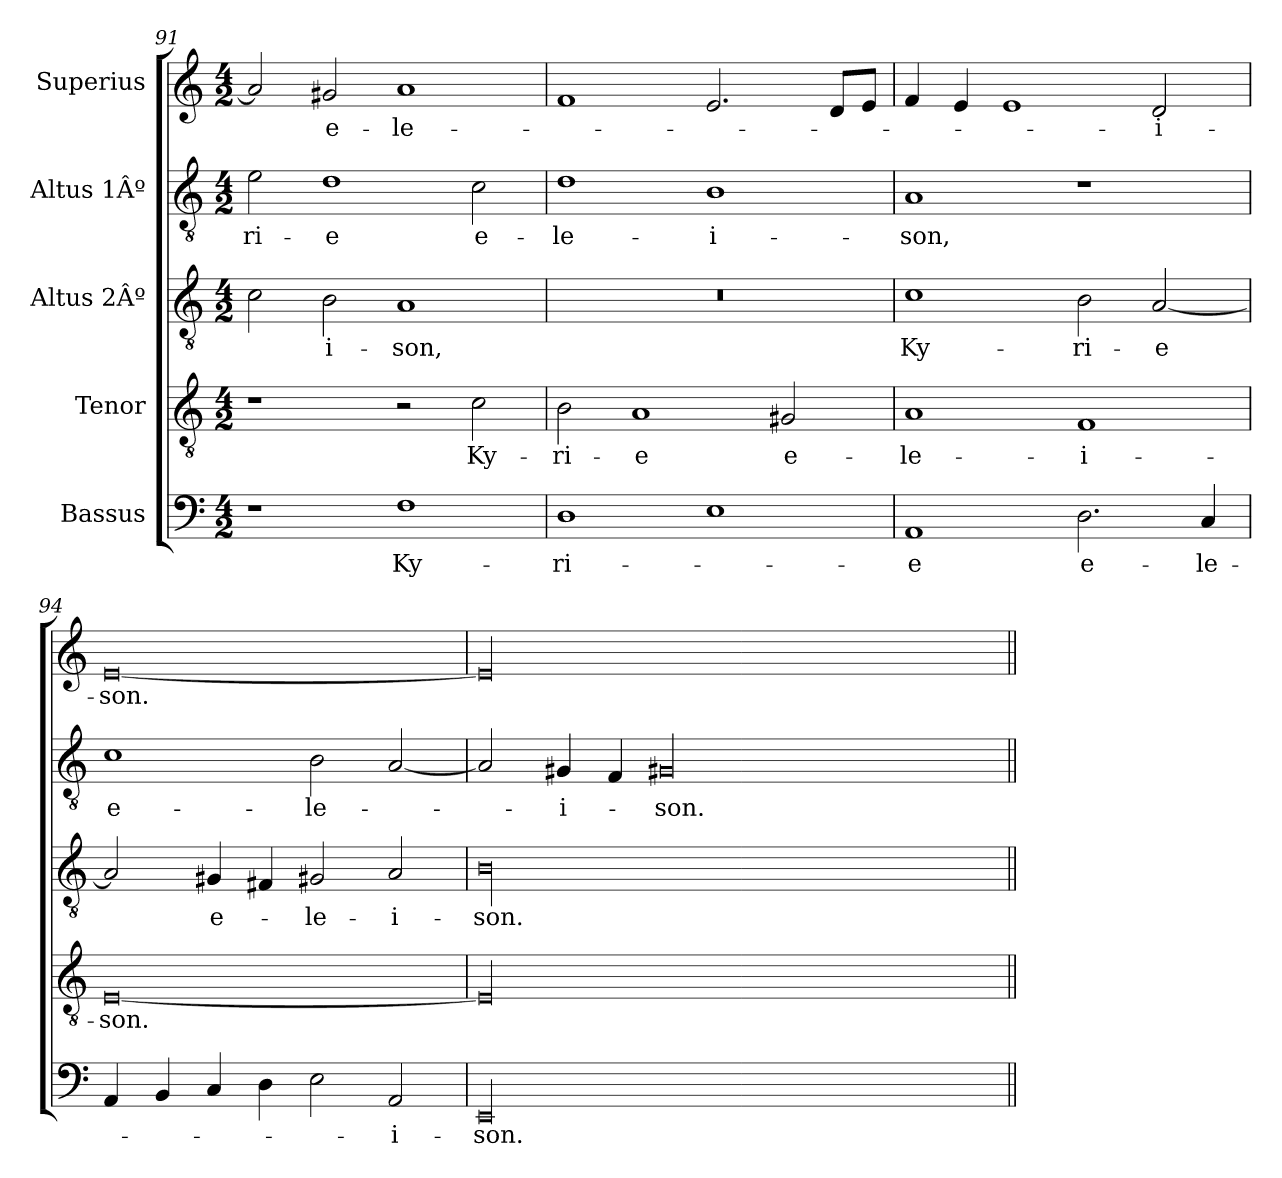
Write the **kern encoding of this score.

**kern	**text	**kern	**text	**kern	**text	**kern	**text	**kern	**text
*part5	*part5	*part4	*part4	*part3	*part3	*part2	*part2	*part1	*part1
*staff5	*staff5	*staff4	*staff4	*staff3	*staff3	*staff2	*staff2	*staff1	*staff1
*I"Bassus	*	*I"Tenor	*	*I"Altus 2Âº	*	*I"Altus 1Âº	*	*I"Superius	*
*clefF4	*	*clefGv2	*	*clefGv2	*	*clefGv2	*	*clefG2	*
*k[]	*	*k[]	*	*k[]	*	*k[]	*	*k[]	*
*M4/2	*	*M4/2	*	*M4/2	*	*M4/2	*	*M4/2	*
=91	=91	=91	=91	=91	=91	=91	=91	=91	=91
1r	.	1r	.	2c\	.	2e\	-ri-	2a/]	.
.	.	.	.	2B\	-i-	1d\	-e	2g#X/	e-
1F\	Ky-	2r	.	1A/	-son,	.	.	1a/	-le-
.	.	2c\	Ky-	.	.	2c\	e-	.	.
=92	=92	=92	=92	=92	=92	=92	=92	=92	=92
1D\	-ri-	2B\	-ri-	0r	.	1d\	-le-	1f/	.
.	.	1A/	-e	.	.	.	.	.	.
1E\	.	.	.	.	.	1B\	-i-	2.e/	.
.	.	2G#X/	e-	.	.	.	.	.	.
.	.	.	.	.	.	.	.	8d/L	.
.	.	.	.	.	.	.	.	8e/J	.
=93	=93	=93	=93	=93	=93	=93	=93	=93	=93
1AA/	-e	1A/	-le-	1c\	Ky-	1A/	-son,	4f/	.
.	.	.	.	.	.	.	.	4e/	.
.	.	.	.	.	.	.	.	1e/	.
2.D\	e-	1F/	-i-	2B\	-ri-	1r	.	.	.
.	.	.	.	[2A/	-e	.	.	2d/	-i-
4C/	-le-	.	.	.	.	.	.	.	.
=94	=94	=94	=94	=94	=94	=94	=94	=94	=94
4AA/	.	[0E/	-son.	2A/]	.	1c\	e-	[0e/	-son.
4BB/	.	.	.	.	.	.	.	.	.
4C/	.	.	.	4G#X/	e-	.	.	.	.
4D\	.	.	.	4F#X/	.	.	.	.	.
2E\	.	.	.	2G#X/	-le-	2B\	-le-	.	.
2AA/	-i-	.	.	2A/	-i-	[2A/	.	.	.
=95	=95	=95	=95	=95	=95	=95	=95	=95	=95
00EE/	-son.	00E/]	.	00B\	-son.	2A/]	.	00e/]	.
.	.	.	.	.	.	4G#X/	-i-	.	.
.	.	.	.	.	.	4F/	.	.	.
.	.	.	.	.	.	00G#X/	-son.	.	.
1ryy	.	1ryy	.	1ryy	.	.	.	1ryy	.
=||	=||	=||	=||	=||	=||	=||	=||	=||	=||
*-	*-	*-	*-	*-	*-	*-	*-	*-	*-
